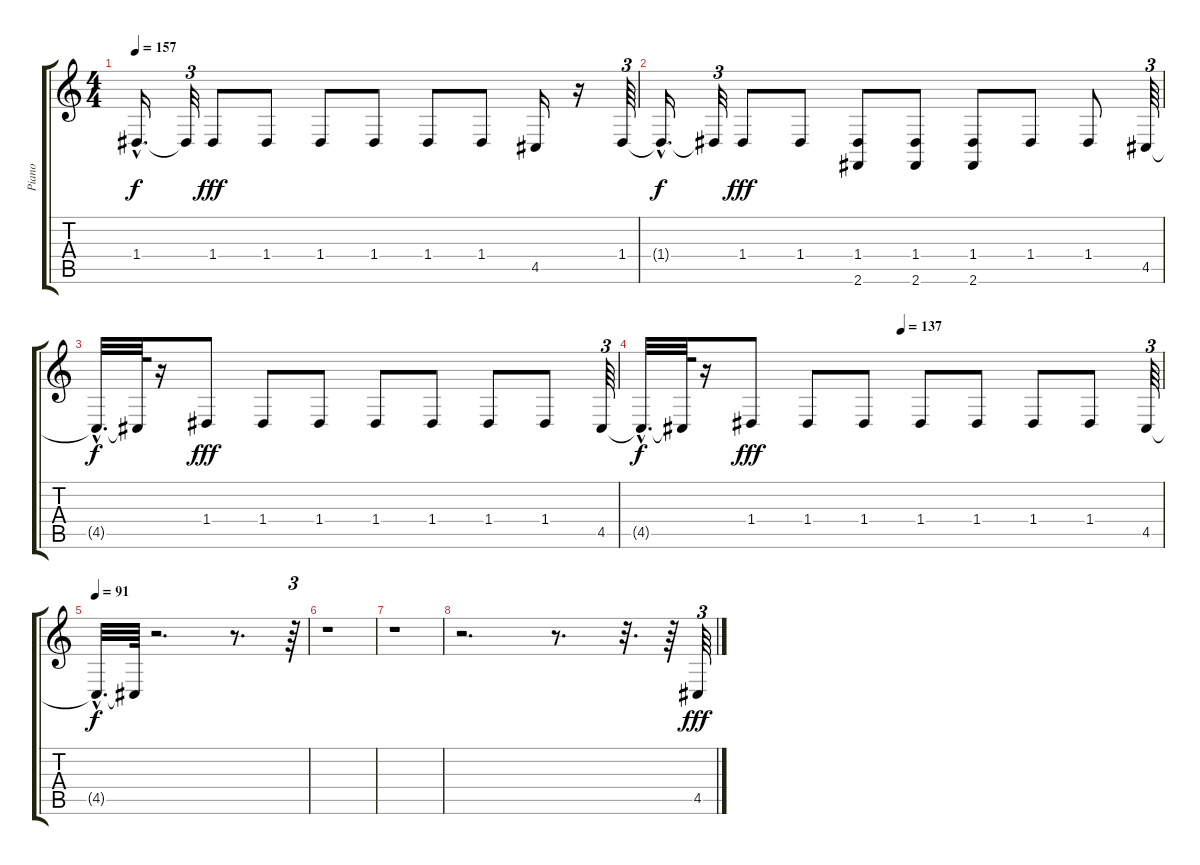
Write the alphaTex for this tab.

\track ("Piano" "Piano") {instrument acousticgrandpiano}
\staff {score tabs}
\tuning (E4 B3 G3 D3 A2 E2) {hide}
\ts (4 4)
\tempo 157
\clef g2
\ks c
1.4{hac t}.16{d dy f} 1.4{t}.32{tu (3 2)} 1.4.8{dy fff} 1.4.8 1.4.8 1.4.8 1.4.8 1.4.8 4.5.16 r.16 1.4.64{tu (3 2)} |
1.4{hac t}.16{d dy f} 1.4{t}.32{tu (3 2)} 1.4.8{dy fff} 1.4.8 (1.4 2.6).8 (1.4 2.6).8 (1.4 2.6).8 1.4.8 1.4.8 4.5.64{tu (3 2)} |
4.5{hac t}.32{d dy f} 4.5{t}.64 r.16 1.4.8{dy fff} 1.4.8 1.4.8 1.4.8 1.4.8 1.4.8 1.4.8 4.5.64{tu (3 2)} |
\tempo (137 0.5)
4.5{hac t}.32{d dy f} 4.5{t}.64 r.16 1.4.8{dy fff} 1.4.8 1.4.8 1.4.8 1.4.8 1.4.8 1.4.8 4.5.64{tu (3 2)} |
\tempo 91
4.5{hac t}.32{d dy f} 4.5{t}.64 r.2{d} r.8{d} r.64{tu (3 2)} |
r.1 |
r.1 |
r.2{d} r.8{d} r.32{d} r.64 4.5.64{tu (3 2) dy fff}
